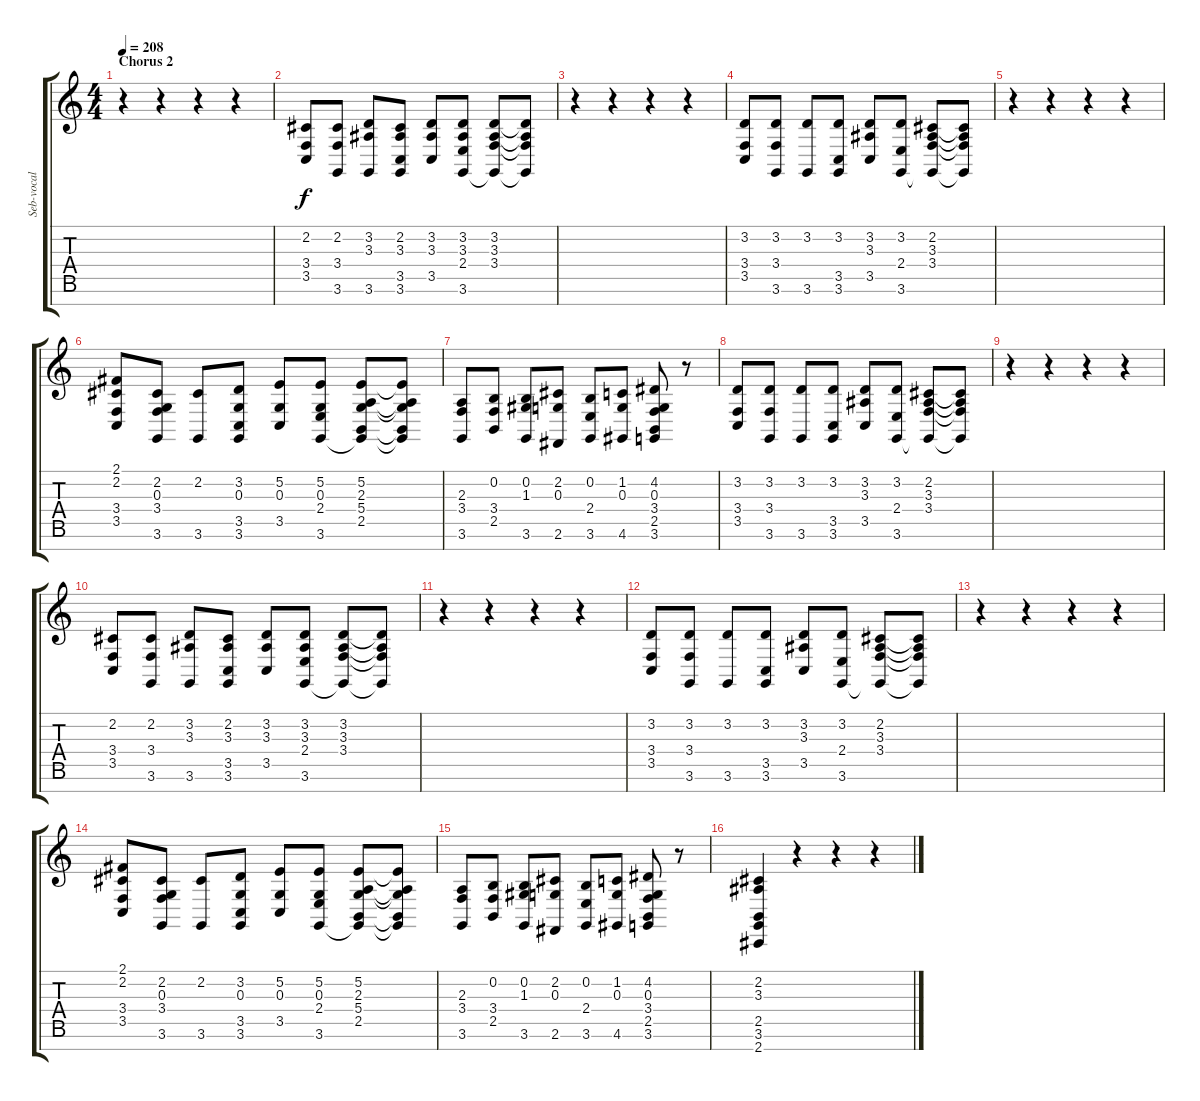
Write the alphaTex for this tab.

\track ("Seb-vocal" "Seb-vocal") {instrument gunshot}
\staff {score tabs}
\tuning (E4 B3 G3 D3 A2 E2 B1) {hide}
\ts (4 4)
\section ("" "Chorus 2")
\tempo 208
\clef g2
\ks c
r.4{dy f} r.4 r.4 r.4 |
(2.2 3.4 3.5).8 (2.2 3.4 3.6).8 (3.2 3.3 3.6).8 (2.2 3.3 3.5 3.6).8 (3.2 3.3 3.5).8 (3.2 3.3 2.4 3.6).8 (3.2 3.3 3.4 3.6{t}).8 (3.2{t} 3.3{t} 3.4{t} 3.6{t}).8 |
r.4 r.4 r.4 r.4 |
(3.2 3.4 3.5).8 (3.2 3.4 3.6).8 (3.2 3.6).8 (3.2 3.5 3.6).8 (3.2 3.3 3.5).8 (3.2 2.4 3.6).8 (2.2 3.3 3.4 3.6{t}).8 (2.2{t} 3.3{t} 3.4{t} 3.6{t}).8 |
r.4 r.4 r.4 r.4 |
(2.1 2.2 3.4 3.5).8 (2.2 0.3 3.4 3.6).8 (2.2 3.6).8 (3.2 0.3 3.5 3.6).8 (5.2 0.3 3.5).8 (5.2 0.3 2.4 3.6).8 (5.2 2.3 5.4 2.5 3.6{t}).8 (5.2{t} 2.3{t} 5.4{t} 2.5{t} 3.6{t}).8 |
(2.3 3.4 3.6).8 (0.2 3.4 2.5).8 (0.2 1.3 3.6).8 (2.2 0.3 2.6).8 (0.2 2.4 3.6).8 (1.2 0.3 4.6).8 (4.2 0.3 3.4 2.5 3.6).8 r.8 |
(3.2 3.4 3.5).8 (3.2 3.4 3.6).8 (3.2 3.6).8 (3.2 3.5 3.6).8 (3.2 3.3 3.5).8 (3.2 2.4 3.6).8 (2.2 3.3 3.4 3.6{t}).8 (2.2{t} 3.3{t} 3.4{t} 3.6{t}).8 |
r.4 r.4 r.4 r.4 |
(2.2 3.4 3.5).8 (2.2 3.4 3.6).8 (3.2 3.3 3.6).8 (2.2 3.3 3.5 3.6).8 (3.2 3.3 3.5).8 (3.2 3.3 2.4 3.6).8 (3.2 3.3 3.4 3.6{t}).8 (3.2{t} 3.3{t} 3.4{t} 3.6{t}).8 |
r.4 r.4 r.4 r.4 |
(3.2 3.4 3.5).8 (3.2 3.4 3.6).8 (3.2 3.6).8 (3.2 3.5 3.6).8 (3.2 3.3 3.5).8 (3.2 2.4 3.6).8 (2.2 3.3 3.4 3.6{t}).8 (2.2{t} 3.3{t} 3.4{t} 3.6{t}).8 |
r.4 r.4 r.4 r.4 |
(2.1 2.2 3.4 3.5).8 (2.2 0.3 3.4 3.6).8 (2.2 3.6).8 (3.2 0.3 3.5 3.6).8 (5.2 0.3 3.5).8 (5.2 0.3 2.4 3.6).8 (5.2 2.3 5.4 2.5 3.6{t}).8 (5.2{t} 2.3{t} 5.4{t} 2.5{t} 3.6{t}).8 |
(2.3 3.4 3.6).8 (0.2 3.4 2.5).8 (0.2 1.3 3.6).8 (2.2 0.3 2.6).8 (0.2 2.4 3.6).8 (1.2 0.3 4.6).8 (4.2 0.3 3.4 2.5 3.6).8 r.8 |
(2.2 3.3 2.5 3.6 2.7).4 r.4 r.4 r.4
